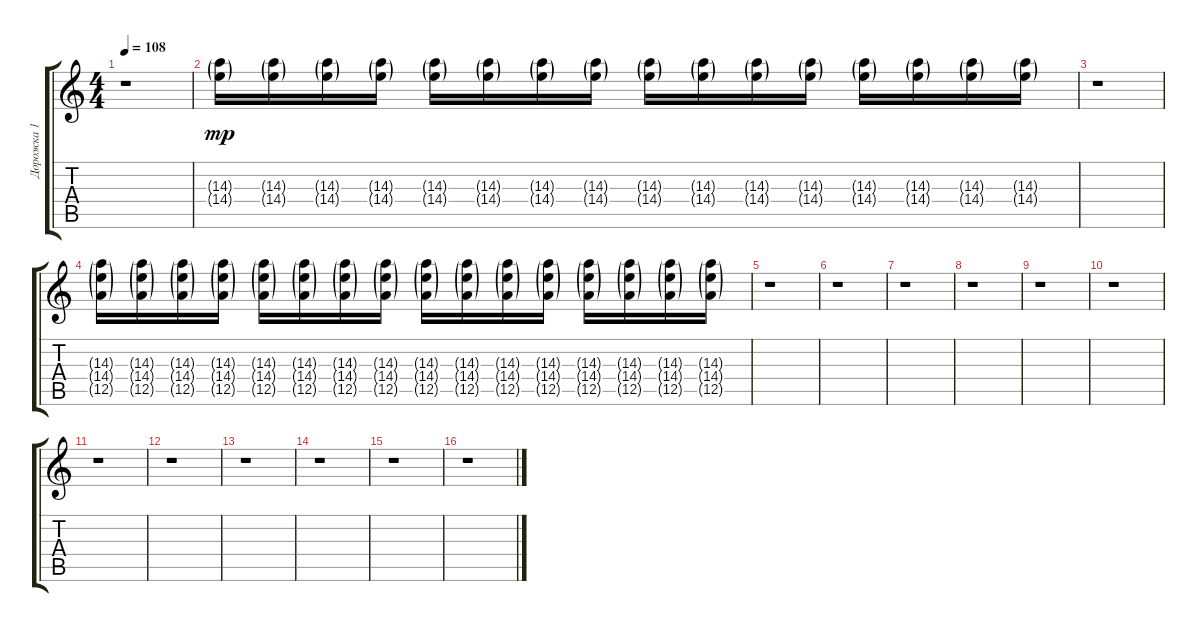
\track ("Дорожка 1" "Дорожка 1") {instrument distortionguitar}
\staff {score tabs}
\tuning (E4 B3 G3 D3 A2 D2) {hide}
\ts (4 4)
\tempo 108
\clef g2
\ks c
r.1{dy mp} |
(14.3{g} 14.4{g}).16 (14.3{g} 14.4{g}).16 (14.3{g} 14.4{g}).16 (14.3{g} 14.4{g}).16 (14.3{g} 14.4{g}).16 (14.3{g} 14.4{g}).16 (14.3{g} 14.4{g}).16 (14.3{g} 14.4{g}).16 (14.3{g} 14.4{g}).16 (14.3{g} 14.4{g}).16 (14.3{g} 14.4{g}).16 (14.3{g} 14.4{g}).16 (14.3{g} 14.4{g}).16 (14.3{g} 14.4{g}).16 (14.3{g} 14.4{g}).16 (14.3{g} 14.4{g}).16 |
r.1 |
(14.3{g} 14.4{g} 12.5{g}).16 (14.3{g} 14.4{g} 12.5{g}).16 (14.3{g} 14.4{g} 12.5{g}).16 (14.3{g} 14.4{g} 12.5{g}).16 (14.3{g} 14.4{g} 12.5{g}).16 (14.3{g} 14.4{g} 12.5{g}).16 (14.3{g} 14.4{g} 12.5{g}).16 (14.3{g} 14.4{g} 12.5{g}).16 (14.3{g} 14.4{g} 12.5{g}).16 (14.3{g} 14.4{g} 12.5{g}).16 (14.3{g} 14.4{g} 12.5{g}).16 (14.3{g} 14.4{g} 12.5{g}).16 (14.3{g} 14.4{g} 12.5{g}).16 (14.3{g} 14.4{g} 12.5{g}).16 (14.3{g} 14.4{g} 12.5{g}).16 (14.3{g} 14.4{g} 12.5{g}).16 |
r.1 |
r.1 |
r.1 |
r.1 |
r.1 |
r.1 |
r.1 |
r.1 |
r.1 |
r.1 |
r.1 |
r.1
